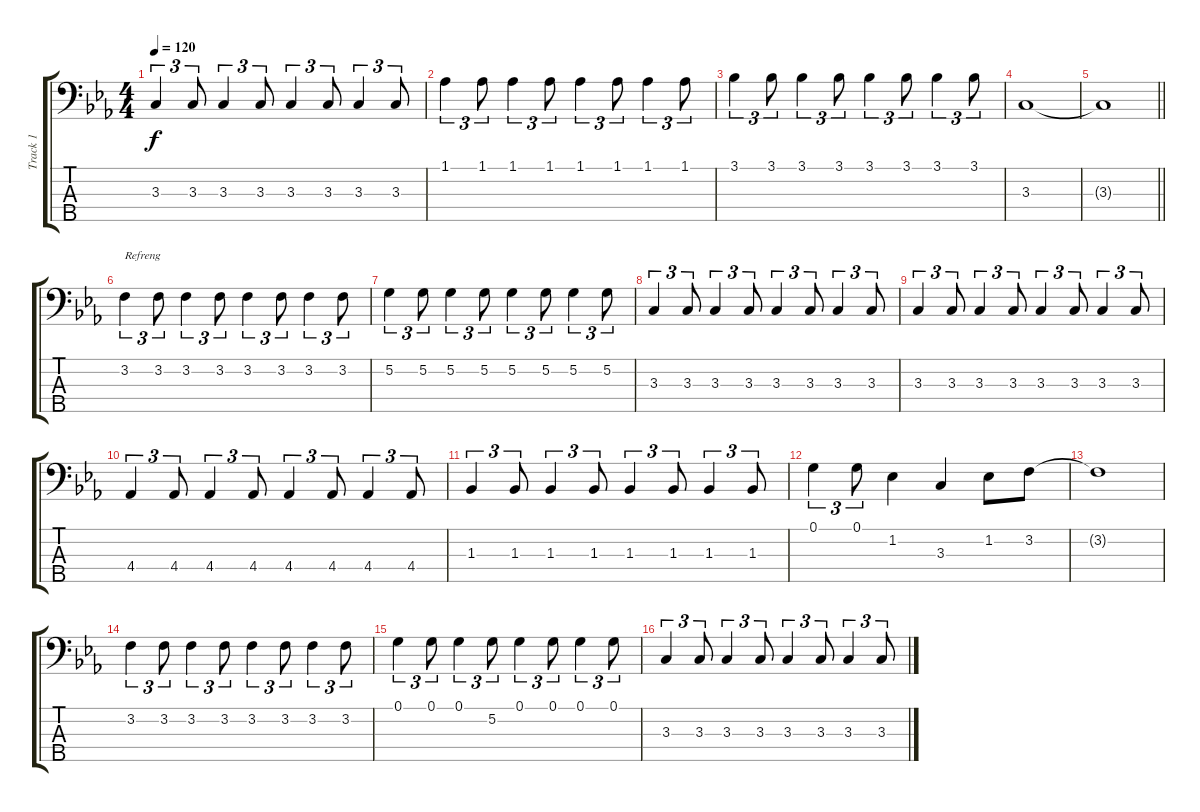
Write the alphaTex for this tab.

\track ("Track 1" "Track 1") {instrument electricbassfinger}
\staff {score tabs}
\tuning (G2 D2 A1 E1 B0) {hide}
\ts (4 4)
\tempo 120
\clef f4
\ks eb
3.3.4{tu (3 2) dy f} 3.3.8{tu (3 2)} 3.3.4{tu (3 2)} 3.3.8{tu (3 2)} 3.3.4{tu (3 2)} 3.3.8{tu (3 2)} 3.3.4{tu (3 2)} 3.3.8{tu (3 2)} |
1.1.4{tu (3 2)} 1.1.8{tu (3 2)} 1.1.4{tu (3 2)} 1.1.8{tu (3 2)} 1.1.4{tu (3 2)} 1.1.8{tu (3 2)} 1.1.4{tu (3 2)} 1.1.8{tu (3 2)} |
3.1.4{tu (3 2)} 3.1.8{tu (3 2)} 3.1.4{tu (3 2)} 3.1.8{tu (3 2)} 3.1.4{tu (3 2)} 3.1.8{tu (3 2)} 3.1.4{tu (3 2)} 3.1.8{tu (3 2)} |
3.3.1 |
\barLineRight lightlight
3.3{t}.1 |
3.2.4{tu (3 2) txt "Refreng"} 3.2.8{tu (3 2)} 3.2.4{tu (3 2)} 3.2.8{tu (3 2)} 3.2.4{tu (3 2)} 3.2.8{tu (3 2)} 3.2.4{tu (3 2)} 3.2.8{tu (3 2)} |
5.2.4{tu (3 2)} 5.2.8{tu (3 2)} 5.2.4{tu (3 2)} 5.2.8{tu (3 2)} 5.2.4{tu (3 2)} 5.2.8{tu (3 2)} 5.2.4{tu (3 2)} 5.2.8{tu (3 2)} |
3.3.4{tu (3 2)} 3.3.8{tu (3 2)} 3.3.4{tu (3 2)} 3.3.8{tu (3 2)} 3.3.4{tu (3 2)} 3.3.8{tu (3 2)} 3.3.4{tu (3 2)} 3.3.8{tu (3 2)} |
3.3.4{tu (3 2)} 3.3.8{tu (3 2)} 3.3.4{tu (3 2)} 3.3.8{tu (3 2)} 3.3.4{tu (3 2)} 3.3.8{tu (3 2)} 3.3.4{tu (3 2)} 3.3.8{tu (3 2)} |
4.4.4{tu (3 2)} 4.4.8{tu (3 2)} 4.4.4{tu (3 2)} 4.4.8{tu (3 2)} 4.4.4{tu (3 2)} 4.4.8{tu (3 2)} 4.4.4{tu (3 2)} 4.4.8{tu (3 2)} |
1.3.4{tu (3 2)} 1.3.8{tu (3 2)} 1.3.4{tu (3 2)} 1.3.8{tu (3 2)} 1.3.4{tu (3 2)} 1.3.8{tu (3 2)} 1.3.4{tu (3 2)} 1.3.8{tu (3 2)} |
0.1.4{tu (3 2)} 0.1.8{tu (3 2)} 1.2.4 3.3.4 1.2.8 3.2.8 |
3.2{t}.1 |
3.2.4{tu (3 2)} 3.2.8{tu (3 2)} 3.2.4{tu (3 2)} 3.2.8{tu (3 2)} 3.2.4{tu (3 2)} 3.2.8{tu (3 2)} 3.2.4{tu (3 2)} 3.2.8{tu (3 2)} |
0.1.4{tu (3 2)} 0.1.8{tu (3 2)} 0.1.4{tu (3 2)} 5.2.8{tu (3 2)} 0.1.4{tu (3 2)} 0.1.8{tu (3 2)} 0.1.4{tu (3 2)} 0.1.8{tu (3 2)} |
3.3.4{tu (3 2)} 3.3.8{tu (3 2)} 3.3.4{tu (3 2)} 3.3.8{tu (3 2)} 3.3.4{tu (3 2)} 3.3.8{tu (3 2)} 3.3.4{tu (3 2)} 3.3.8{tu (3 2)}
